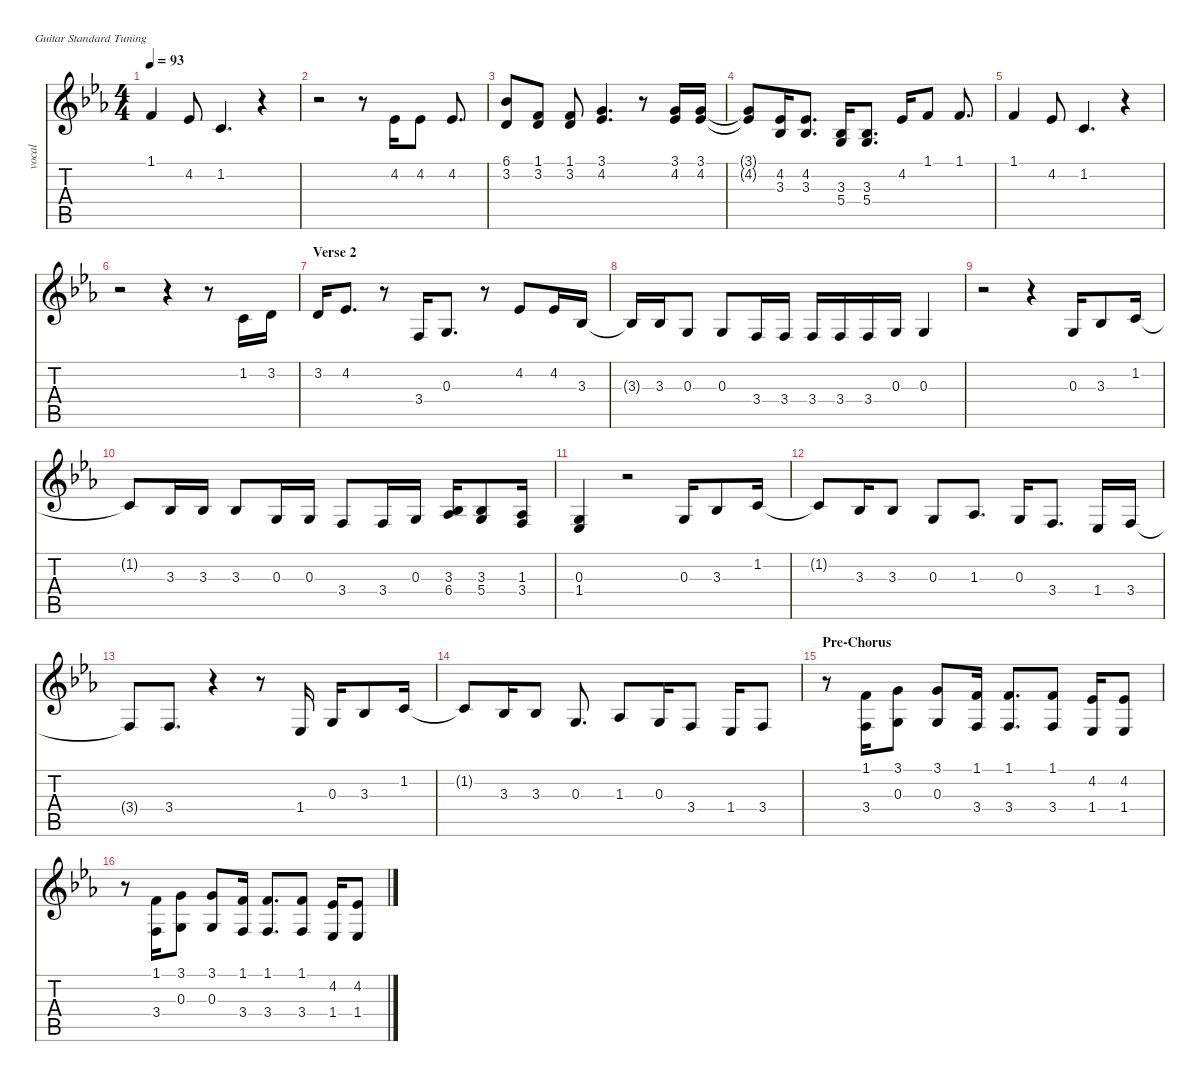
\defaultSystemsLayout 4
\hideDynamics
\bracketExtendMode nobrackets
\otherSystemsTrackNameOrientation horizontal
\track ("Vocal" "vocal") {instrument lead6voice}
\staff {score tabs}
\tuning (E4 B3 G3 D3 A2 E2)
\ts (4 4)
\tempo 93
\clef g2
\ks cminor
1.1{acc forcenatural}.4{dy mf beam Up} 4.2{acc b}.8{beam Up} 1.2{acc forcenatural}.4{d beam Up} r.4{beam Up} |
r.2{beam Down} r.8{beam Down} 4.2{acc b}.16{beam Up} 4.2{acc b}.8{beam Up} 4.2{acc b}.8{d beam Up} |
(3.2{acc forcenatural} 6.1{acc b}).8{beam Up} (1.1{acc forcenatural} 3.2{acc forcenatural}).8{beam Up} (1.1{acc forcenatural} 3.2{acc forcenatural}).8{beam Up} (4.2{acc b} 3.1{acc forcenatural}).4{d beam Up} r.8{beam Up} (3.1{acc forcenatural} 4.2{acc b}).16{beam Up} (3.1{acc forcenatural} 4.2{acc b}).16{beam Up} |
(3.1{t acc forcenatural} 4.2{t acc b}).8{beam Up} (4.2{acc b} 3.3{acc b}).16{beam Up} (4.2{acc b} 3.3{acc b}).8{d beam Up} (5.4{acc forcenatural} 3.3{acc b}).16{beam Up} (5.4{acc forcenatural} 3.3{acc b}).8{d beam Up} 4.2{acc b}.16{beam Up} 1.1{acc forcenatural}.8{beam Up} 1.1{acc forcenatural}.8{d beam Up} |
1.1{acc forcenatural}.4{beam Up} 4.2{acc b}.8{beam Up} 1.2{acc forcenatural}.4{d beam Up} r.4{beam Up} |
r.2{beam Down} r.4{beam Down} r.8{beam Down} 1.2{acc forcenatural}.16{beam Up} 3.2{acc forcenatural}.16{beam Up} |
\section ("" "Verse 2")
3.2{acc forcenatural}.16{beam Up} 4.2{acc b}.8{d beam Up} r.8{beam Up} 3.4{acc forcenatural}.16{beam Up} 0.3{acc forcenatural}.8{d beam Up} r.8{beam Up} 4.2{acc b}.8{beam Up} 4.2{acc b}.16{beam Up} 3.3{acc b}.16{beam Up} |
3.3{t acc b}.16{beam Up} 3.3{acc b}.16{beam Up} 0.3{acc forcenatural}.8{beam Up} 0.3{acc forcenatural}.8{beam Up} 3.4{acc forcenatural}.16{beam Up} 3.4{acc forcenatural}.16{beam Up} 3.4{acc forcenatural}.16{beam Up} 3.4{acc forcenatural}.16{beam Up} 3.4{acc forcenatural}.16{beam Up} 0.3{acc forcenatural}.16{beam Up} 0.3{acc forcenatural}.4{beam Up} |
r.2{beam Down} r.4{beam Down} 0.3{acc forcenatural}.16{beam Up} 3.3{acc b}.8{beam Up} 1.2{acc forcenatural}.16{beam Up} |
1.2{t acc forcenatural}.8{beam Up} 3.3{acc b}.16{beam Up} 3.3{acc b}.16{beam Up} 3.3{acc b}.8{beam Up} 0.3{acc forcenatural}.16{beam Up} 0.3{acc forcenatural}.16{beam Up} 3.4{acc forcenatural}.8{beam Up} 3.4{acc forcenatural}.16{beam Up} 0.3{acc forcenatural}.16{beam Up} (3.3{acc b} 6.4{acc b}).16{beam Up} (5.4{acc forcenatural} 3.3{acc b}).8{beam Up} (1.3{acc b} 3.4{acc forcenatural}).16{beam Up} |
(1.4{acc b} 0.3{acc forcenatural}).4{beam Up} r.2{beam Up} 0.3{acc forcenatural}.16{beam Up} 3.3{acc b}.8{beam Up} 1.2{acc forcenatural}.16{beam Up} |
1.2{t acc forcenatural}.8{beam Up} 3.3{acc b}.16{beam Up} 3.3{acc b}.8{beam Up} 0.3{acc forcenatural}.8{beam Up} 1.3{acc b}.8{d beam Up} 0.3{acc forcenatural}.16{beam Up} 3.4{acc forcenatural}.8{d beam Up} 1.4{acc b}.16{beam Up} 3.4{acc forcenatural}.16{beam Up} |
3.4{t acc forcenatural}.8{beam Up} 3.4{acc forcenatural}.8{d beam Up} r.4{beam Up} r.8{beam Up} 1.4{acc b}.16{beam Up} 0.3{acc forcenatural}.16{beam Up} 3.3{acc b}.8{beam Up} 1.2{acc forcenatural}.16{beam Up} |
1.2{t acc forcenatural}.8{beam Up} 3.3{acc b}.16{beam Up} 3.3{acc b}.8{beam Up} 0.3{acc forcenatural}.8{d beam Up} 1.3{acc b}.8{beam Up} 0.3{acc forcenatural}.16{beam Up} 3.4{acc forcenatural}.8{beam Up} 1.4{acc b}.16{beam Up} 3.4{acc forcenatural}.8{beam Up} |
\section ("" "Pre-Chorus")
r.8{beam Down} (3.4{acc forcenatural} 1.1{acc forcenatural}).16{beam Up} (3.1{acc forcenatural} 0.3{acc forcenatural}).8{beam Up} (3.1{acc forcenatural} 0.3{acc forcenatural}).8{beam Up} (3.4{acc forcenatural} 1.1{acc forcenatural}).16{beam Up} (3.4{acc forcenatural} 1.1{acc forcenatural}).8{d beam Up} (3.4{acc forcenatural} 1.1{acc forcenatural}).8{beam Up} (4.2{acc b} 1.4{acc b}).16{beam Up} (4.2{acc b} 1.4{acc b}).8{beam Up} |
r.8{beam Down} (3.4{acc forcenatural} 1.1{acc forcenatural}).16{beam Up} (3.1{acc forcenatural} 0.3{acc forcenatural}).8{beam Up} (3.1{acc forcenatural} 0.3{acc forcenatural}).8{beam Up} (1.1{acc forcenatural} 3.4{acc forcenatural}).16{beam Up} (3.4{acc forcenatural} 1.1{acc forcenatural}).8{d beam Up} (3.4{acc forcenatural} 1.1{acc forcenatural}).8{beam Up} (4.2{acc b} 1.4{acc b}).16{beam Up} (4.2{acc b} 1.4{acc b}).8{beam Up}
